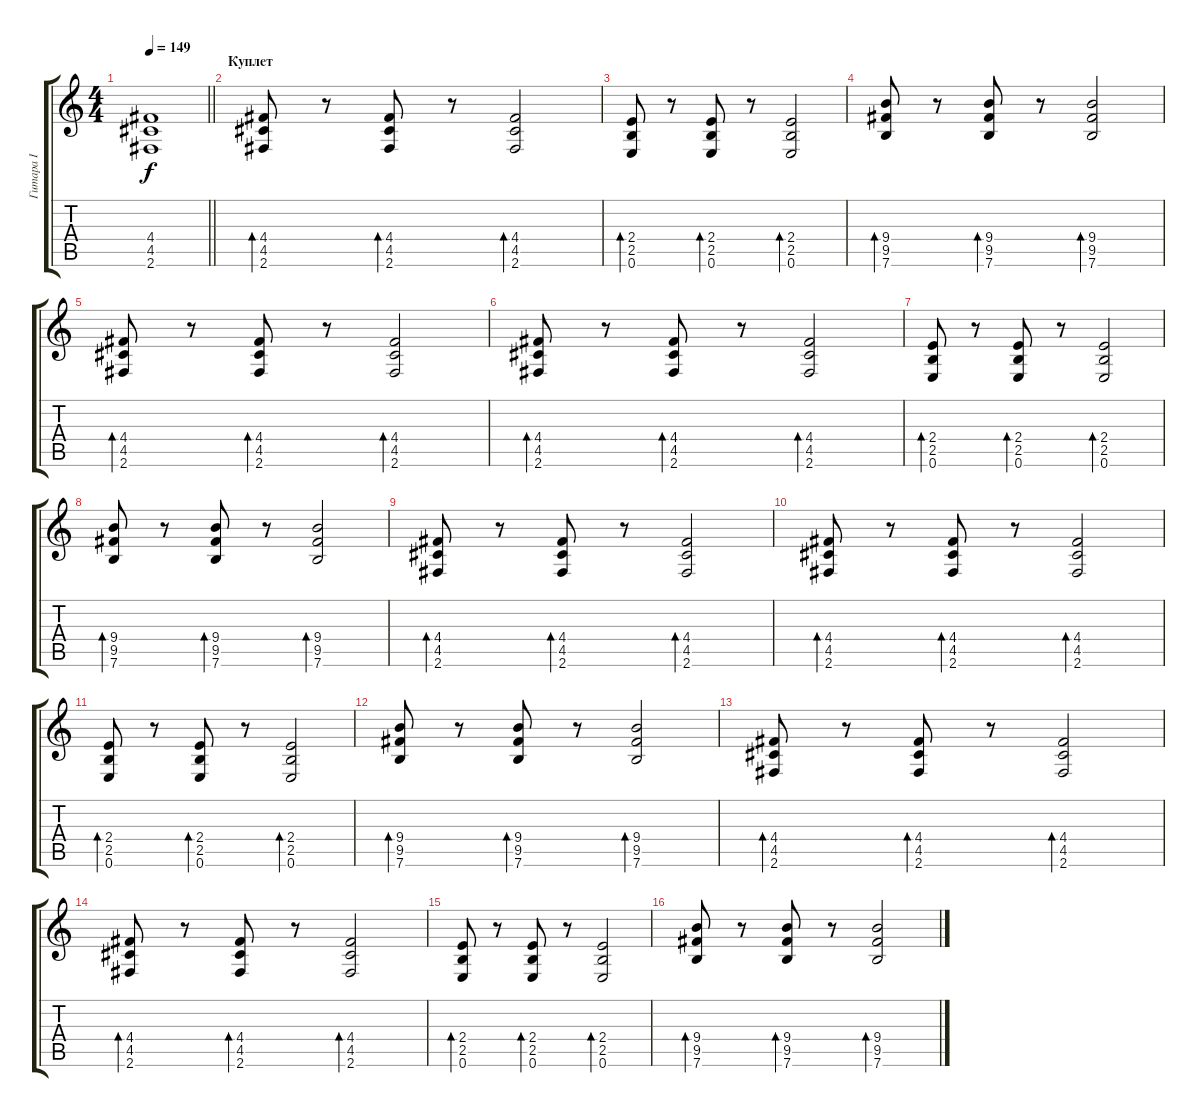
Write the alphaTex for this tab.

\track ("Гитара I" "Гитара I") {instrument distortionguitar}
\staff {score tabs}
\tuning (E4 B3 G3 D3 A2 E2) {hide}
\ts (4 4)
\tempo 149
\clef g2
\barLineRight lightlight
\ks c
(4.4{t} 4.5{t} 2.6{t}).1{dy f} |
\section ("" "Куплет")
(4.4 4.5 2.6).8{bd 60} r.8 (4.4 4.5 2.6).8{bd 60} r.8 (4.4 4.5 2.6).2{bd 60} |
(2.4 2.5 0.6).8{bd 60} r.8 (2.4 2.5 0.6).8{bd 60} r.8 (2.4 2.5 0.6).2{bd 60} |
(9.4 9.5 7.6).8{bd 60} r.8 (9.4 9.5 7.6).8{bd 60} r.8 (9.4 9.5 7.6).2{bd 60} |
(4.4 4.5 2.6).8{bd 60} r.8 (4.4 4.5 2.6).8{bd 60} r.8 (4.4 4.5 2.6).2{bd 60} |
(4.4 4.5 2.6).8{bd 60} r.8 (4.4 4.5 2.6).8{bd 60} r.8 (4.4 4.5 2.6).2{bd 60} |
(2.4 2.5 0.6).8{bd 60} r.8 (2.4 2.5 0.6).8{bd 60} r.8 (2.4 2.5 0.6).2{bd 60} |
(9.4 9.5 7.6).8{bd 60} r.8 (9.4 9.5 7.6).8{bd 60} r.8 (9.4 9.5 7.6).2{bd 60} |
(4.4 4.5 2.6).8{bd 60} r.8 (4.4 4.5 2.6).8{bd 60} r.8 (4.4 4.5 2.6).2{bd 60} |
(4.4 4.5 2.6).8{bd 60} r.8 (4.4 4.5 2.6).8{bd 60} r.8 (4.4 4.5 2.6).2{bd 60} |
(2.4 2.5 0.6).8{bd 60} r.8 (2.4 2.5 0.6).8{bd 60} r.8 (2.4 2.5 0.6).2{bd 60} |
(9.4 9.5 7.6).8{bd 60} r.8 (9.4 9.5 7.6).8{bd 60} r.8 (9.4 9.5 7.6).2{bd 60} |
(4.4 4.5 2.6).8{bd 60} r.8 (4.4 4.5 2.6).8{bd 60} r.8 (4.4 4.5 2.6).2{bd 60} |
(4.4 4.5 2.6).8{bd 60} r.8 (4.4 4.5 2.6).8{bd 60} r.8 (4.4 4.5 2.6).2{bd 60} |
(2.4 2.5 0.6).8{bd 60} r.8 (2.4 2.5 0.6).8{bd 60} r.8 (2.4 2.5 0.6).2{bd 60} |
(9.4 9.5 7.6).8{bd 60} r.8 (9.4 9.5 7.6).8{bd 60} r.8 (9.4 9.5 7.6).2{bd 60}
